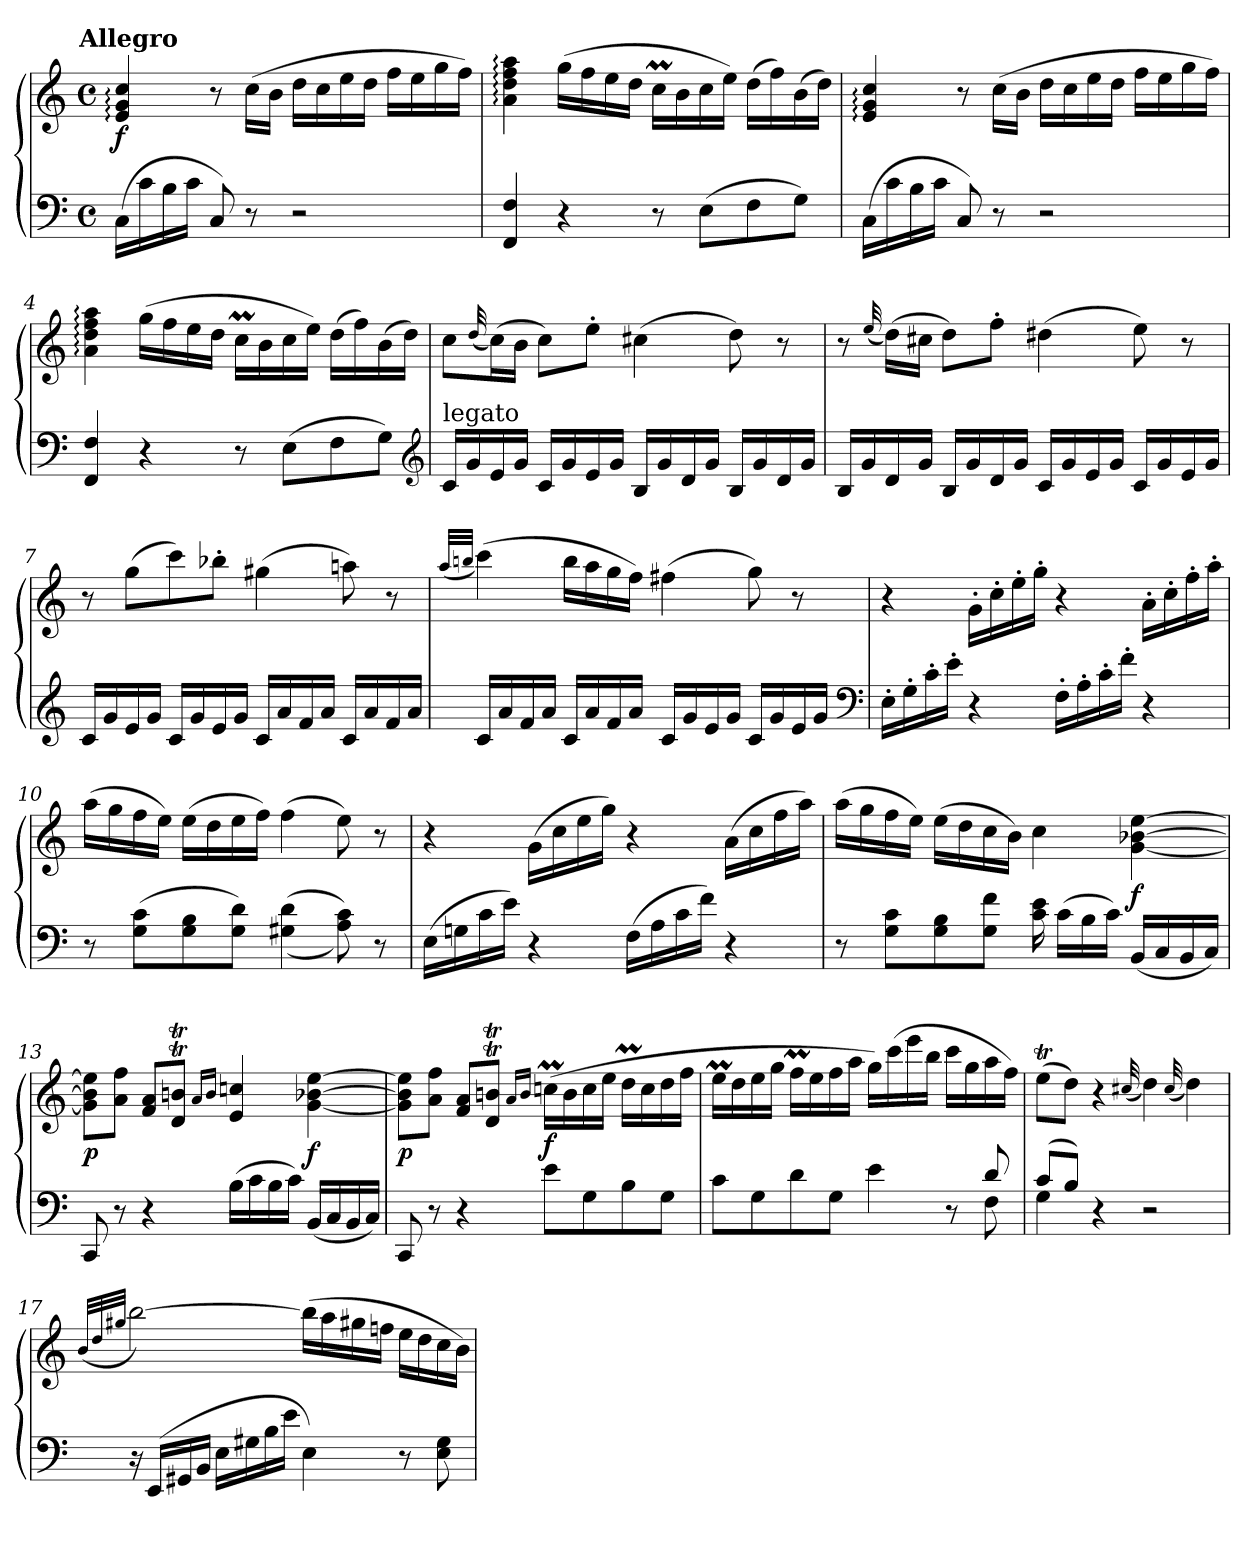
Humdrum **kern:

**kern	**kern	**dynam
*part1	*part1	*part1
*staff2	*staff1	*staff1/2
*clefF4	*clefG2	*
*k[]	*k[]	*
!!LO:TX:omd:t=Allegro
*M4/4	*M4/4	*
*met(c)	*met(c)	*
*MM120	*MM120	*
=1	=1	=1
(16CLL	4e: 4g: 4cc:	f
16c	.	.
16B	.	.
16cJJ	.	.
8C)	8r	.
8r	(16ccLL	.
.	16bJJ	.
2r	16ddLL	.
.	16cc	.
.	16ee	.
.	16ddJJ	.
.	16ffLL	.
.	16ee	.
.	16gg	.
.	16ffJJ)	.
=2	=2	=2
4FF 4F	4a: 4dd: 4ff: 4aa:	.
4r	(16ggLL	.
.	16ff	.
.	16ee	.
.	16ddJJ	.
8r	16ccMLL	.
.	16b	.
(8EL	16cc	.
.	16eeJJ)	.
8F	(16ddLL	.
.	16ff)	.
8GJ)	(16b	.
.	16ddJJ)	.
=3	=3	=3
(16CLL	4e: 4g: 4cc:	.
16c	.	.
16B	.	.
16cJJ	.	.
8C)	8r	.
8r	(16ccLL	.
.	16bJJ	.
2r	16ddLL	.
.	16cc	.
.	16ee	.
.	16ddJJ	.
.	16ffLL	.
.	16ee	.
.	16gg	.
.	16ffJJ)	.
=4	=4	=4
4FF 4F	4a: 4dd: 4ff: 4aa:	.
4r	(16ggLL	.
.	16ff	.
.	16ee	.
.	16ddJJ	.
8r	16ccMLL	.
.	16b	.
(8EL	16cc	.
.	16eeJJ)	.
8F	(16ddLL	.
.	16ff)	.
8GJ)	(16b	.
.	16ddJJ)	.
*clefG2	*	*
=5	=5	=5
!LO:TX:t=legato	!	!
16cLL	8ccL	.
16g	.	.
.	(32qqdd/	.
16e	(16ccL)	.
16gJJ	16bJJ	.
16cLL	8ccL)	.
16g	.	.
16e	8ee'J	.
16gJJ	.	.
16BLL	(4cc#X	.
16g	.	.
16d	.	.
16gJJ	.	.
16BLL	8dd)	.
16g	.	.
16d	8r	.
16gJJ	.	.
=6	=6	=6
16BLL	8r	.
16g	.	.
.	(32qqee/	.
16d	(16ddLL)	.
16gJJ	16cc#XJJ	.
16BLL	8ddL)	.
16g	.	.
16d	8ff'J	.
16gJJ	.	.
16cLL	(4dd#X	.
16g	.	.
16e	.	.
16gJJ	.	.
16cLL	8ee)	.
16g	.	.
16e	8r	.
16gJJ	.	.
=7	=7	=7
16cLL	8r	.
16g	.	.
16e	(8ggL	.
16gJJ	.	.
16cLL	8ccc)	.
16g	.	.
16e	8bb-X'J	.
16gJJ	.	.
16cLL	(4gg#X	.
16a	.	.
16f	.	.
16aJJ	.	.
16cLL	8aan)	.
16a	.	.
16f	8r	.
16aJJ	.	.
=8	=8	=8
.	(32qaa/LLL	.
.	32qbbn/JJJ	.
16cLL	(4ccc)	.
16a	.	.
16f	.	.
16aJJ	.	.
16cLL	16bbLL	.
16a	16aa	.
16f	16gg	.
16aJJ	16ffJJ)	.
16cLL	(4ff#X	.
16g	.	.
16e	.	.
16gJJ	.	.
16cLL	8gg)	.
16g	.	.
16e	8r	.
16gJJ	.	.
*clefF4	*	*
=9	=9	=9
16E'LL	4r	.
16G'	.	.
16c'	.	.
16e'JJ	.	.
4r	16g'LL	.
.	16cc'	.
.	16ee'	.
.	16gg'JJ	.
16F'LL	4r	.
16A'	.	.
16c'	.	.
16f'JJ	.	.
4r	16a'LL	.
.	16cc'	.
.	16ff'	.
.	16aa'JJ	.
=10	=10	=10
8r	(16aaLL	.
.	16gg	.
(8G 8cL	16ff	.
.	16eeJJ)	.
8G 8B	(16eeLL	.
.	16dd	.
8G 8dJ)	16ee	.
.	16ffJJ)	.
(<(>4G#X 4d	(4ff	.
8A 8c))	8ee)	.
8r	8r	.
=11	=11	=11
(16ELL	4r	.
16Gn	.	.
16c	.	.
16eJJ)	.	.
4r	(16gLL	.
.	16cc	.
.	16ee	.
.	16ggJJ)	.
(16FLL	4r	.
16A	.	.
16c	.	.
16fJJ)	.	.
4r	(16aLL	.
.	16cc	.
.	16ff	.
.	16aaJJ)	.
=12	=12	=12
8r	(16aaLL	.
.	16gg	.
8G 8cL	16ff	.
.	16eeJJ)	.
8G 8B	(16eeLL	.
.	16dd	.
8G 8fJ	16cc	.
.	16bJJ)	.
16c 16e	4cc	.
(16cLL	.	.
16B	.	.
16cJJ)	.	.
(16BBLL	[4g [4b-X [4ee	f
16C	.	.
16BB	.	.
16CJJ)	.	.
=13	=13	=13
8CC	8g] 8b-] 8ee]L	p
8r	8a 8ffJ	.
4r	8f 8aL	.
.	8dT 8bnTJ	.
.	16qa/LL	.
.	16qb/JJ	.
(16BLL	4e 4cc	.
16c	.	.
16B	.	.
16cJJ)	.	.
(16BBLL	[4g [4b-X [4ee	f
16C	.	.
16BB	.	.
16CJJ)	.	.
=14	=14	=14
8CC	8g] 8b-] 8ee]L	p
8r	8a 8ffJ	.
4r	8f 8aL	.
.	8dT 8bnTJ	.
.	16qa/LL	.
.	16qb/JJ	.
8eL	(16ccMLL	f
.	16b	.
8G	16cc	.
.	16eeJJ	.
8B	16ddMLL	.
.	16cc	.
8GJ	16dd	.
.	16ffJJ	.
=15	=15	=15
*^	*	*
2.ryy	8cL	16eemLL	.
.	.	16dd	.
.	8G	16ee	.
.	.	16ggJJ	.
.	8d	16ffMLL	.
.	.	16ee	.
.	8GJ	16ff	.
.	.	16aaJJ	.
.	4e	16ggLL)	.
.	.	(16ccc	.
.	.	16eee	.
.	.	16bbJJ	.
8r	8ryy	16cccLL	.
.	.	16gg	.
8d	8F	16aa	.
.	.	16ffJJ)	.
=16	=16	=16	=16
(8cL	4G	(8eetL	.
8BJ)	.	8ddJ)	.
2.ryy	4r	4r	.
.	.	(32qqcc#X/	.
.	2r	4dd)	.
.	.	(32qqcc#/	.
.	.	4dd)	.
*v	*v	*	*
=17	=17	=17
.	(>32qb/LLL	.
.	32qdd/	.
.	32qgg#X/JJJ	.
16r	[2bb)	.
(>16EELL	.	.
16GG#X	.	.
16BBJJ	.	.
16ELL	.	.
16G#X	.	.
16B	.	.
16eJJ	.	.
4E)	(16bbLL]	.
.	16aa	.
.	16gg#X	.
.	16ffnJJ	.
8r	16eeLL	.
.	16dd	.
8E 8G#	16cc	.
.	16bJJ)	.
=	=	=
*-	*-	*-
